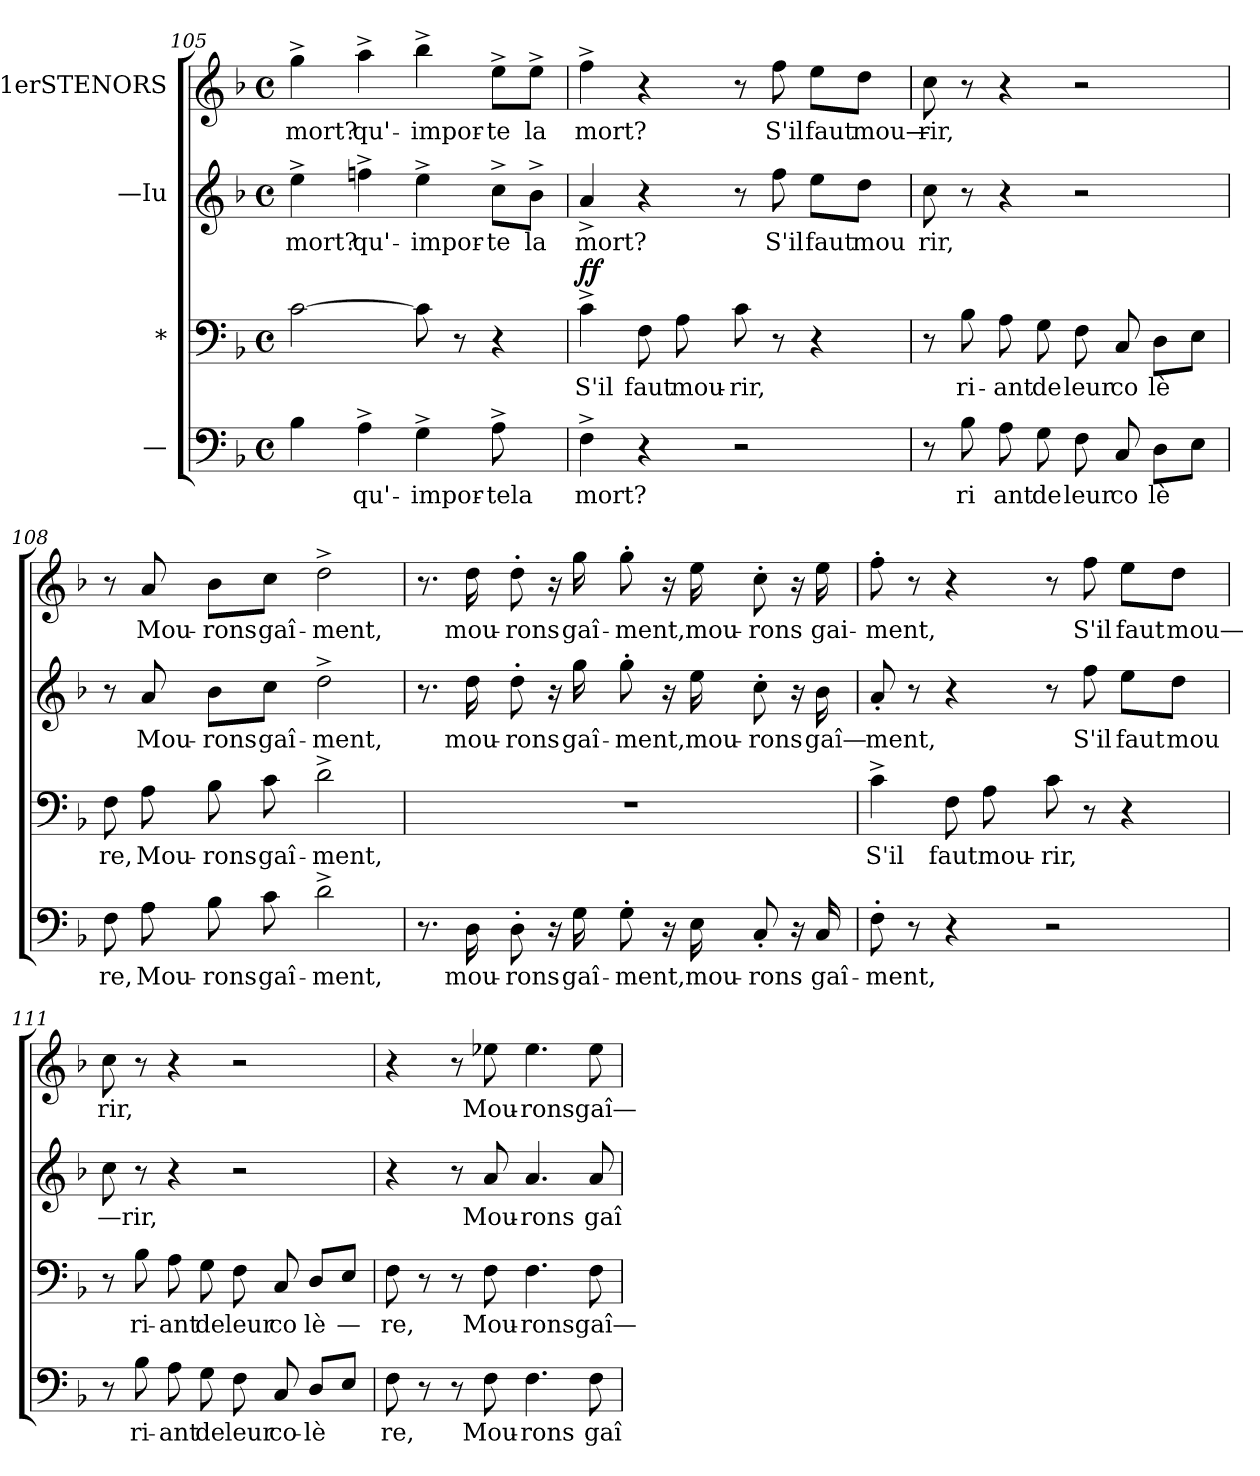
**kern	**text	**kern	**text	**dynam	**kern	**text	**kern	**text
*part4	*part4	*part3	*part3	*part3	*part2	*part2	*part1	*part1
*staff4	*staff4	*staff3	*staff3	*staff3	*staff2	*staff2	*staff1	*staff1
*I"—	*	*I"*	*	*	*I"—Iu	*	*I"1erSTENORS	*
*clefF4	*	*clefF4	*	*	*clefG2	*	*clefG2	*
*k[b-]	*	*k[b-]	*	*	*k[b-]	*	*k[b-]	*
*M4/4	*	*M4/4	*	*	*M4/4	*	*M4/4	*
*met(c)	*	*met(c)	*	*	*met(c)	*	*met(c)	*
=105	=105	=105	=105	=105	=105	=105	=105	=105
4B-i\	.	[2ci\	.	.	4ee^>i\	mort?	4gg^>i\	mort?
4A^>i\	qu'-	.	.	.	4ffn^>i\	qu'-	4aa^>i\	qu'-
4G^>i\	impor-	8ci\]	.	.	4ee^>i\	impor-	4bb-^>i\	impor-
.	.	8r	.	.	.	.	.	.
8A^>i\	tela	4r	.	.	8cc^>i\L	te	8ee^>i\L	te
8ryy	.	.	.	.	8b-^>i\J	la	8ee^>i\J	la
!!LO:LB:g=z
=106	=106	=106	=106	=106	=106	=106	=106	=106
!	!	!	!	!LO:DY:a	!	!	!	!
4F^>i\	mort?	4c^>i\	S'il	ff	4a^>i/	mort?	4ff^>i\	mort?
4r	.	8Fi\	faut	.	4r	.	4r	.
.	.	8Ai\	mou-	.	.	.	.	.
2r	.	8ci\	rir,	.	8r	.	8r	.
.	.	8r	.	.	8ffi\	S'il	8ffi\	S'il
.	.	4r	.	.	8eei\L	faut	8eei\L	faut
.	.	.	.	.	8ddi\J	mou	8ddi\J	mou—
=107	=107	=107	=107	=107	=107	=107	=107	=107
8r	.	8r	.	.	8cci\	rir,	8cci\	rir,
8B-i\	ri	8B-i\	ri-	.	8r	.	8r	.
8Ai\	ant	8Ai\	ant	.	4r	.	4r	.
8Gi\	de	8Gi\	de	.	.	.	.	.
8Fi\	leur	8Fi\	leur	.	2r	.	2r	.
8Ci/	co	8Ci/	co	.	.	.	.	.
8Di\L	lè	8Di\L	lè	.	.	.	.	.
8Ei\J	--	8Ei\J	--	.	.	.	.	.
=108	=108	=108	=108	=108	=108	=108	=108	=108
8Fi\	re,	8Fi\	re,	.	8r	.	8r	.
8Ai\	Mou-	8Ai\	Mou-	.	8ai/	Mou-	8ai/	Mou-
8B-i\	rons	8B-i\	rons	.	8b-i\L	rons	8b-i\L	rons
8ci\	gaî-	8ci\	gaî-	.	8cci\J	gaî-	8cci\J	gaî-
2d^>i\	ment,	2d^>i\	ment,	.	2dd^>i\	ment,	2dd^>i\	ment,
!!LO:PB:g=z
=109	=109	=109	=109	=109	=109	=109	=109	=109
8.r	.	1r	.	.	8.r	.	8.r	.
16Di\	mou-	.	.	.	16ddi\	mou-	16ddi\	mou-
8D'>i\	rons	.	.	.	8dd'>i\	rons	8dd'>i\	rons
16r	.	.	.	.	16r	.	16r	.
16Gi\	gaî-	.	.	.	16ggi\	gaî-	16ggi\	gaî-
8G'>i\	ment,	.	.	.	8gg'>i\	ment,	8gg'>i\	ment,
16r	.	.	.	.	16r	.	16r	.
16Ei\	mou-	.	.	.	16eei\	mou-	16eei\	mou-
8C'<i/	rons	.	.	.	8cc'>i\	rons	8cc'>i\	rons
16r	.	.	.	.	16r	.	16r	.
16Ci/	gaî-	.	.	.	16b-i\	gaî—	16eei\	gai-
=110	=110	=110	=110	=110	=110	=110	=110	=110
8F'>i\	ment,	4c^>i\	S'il	.	8a'<i/	ment,	8ff'>i\	ment,
8r	.	.	.	.	8r	.	8r	.
4r	.	8Fi\	faut	.	4r	.	4r	.
.	.	8Ai\	mou-	.	.	.	.	.
2r	.	8ci\	rir,	.	8r	.	8r	.
.	.	8r	.	.	8ffi\	S'il	8ffi\	S'il
.	.	4r	.	.	8eei\L	faut	8eei\L	faut
.	.	.	.	.	8ddi\J	mou	8ddi\J	mou—
!!LO:LB:g=z
=111	=111	=111	=111	=111	=111	=111	=111	=111
8r	.	8r	.	.	8cci\	—rir,	8cci\	rir,
8B-i\	ri-	8B-i\	ri-	.	8r	.	8r	.
8Ai\	ant	8Ai\	ant	.	4r	.	4r	.
8Gi\	de	8Gi\	de	.	.	.	.	.
8Fi\	leur	8Fi\	leur	.	2r	.	2r	.
8Ci/	co-	8Ci/	co	.	.	.	.	.
8Di/L	lè	8Di/L	lè	.	.	.	.	.
8Ei/J	--	8Ei/J	—	.	.	.	.	.
=112	=112	=112	=112	=112	=112	=112	=112	=112
8Fi\	re,	8Fi\	re,	.	4r	.	4r	.
8r	.	8r	.	.	.	.	.	.
8r	.	8r	.	.	8r	.	8r	.
8Fi\	Mou-	8Fi\	Mou-	.	8ai/	Mou-	8ee-Xi\	Mou-
4.Fi\	rons	4.Fi\	rons	.	4.ai/	rons	4.ee-i\	rons
8Fi\	gaî-	8Fi\	gaî—	.	8ai/	gaî-	8ee-i\	gaî—
=	=	=	=	=	=	=	=	=
*-	*-	*-	*-	*-	*-	*-	*-	*-
